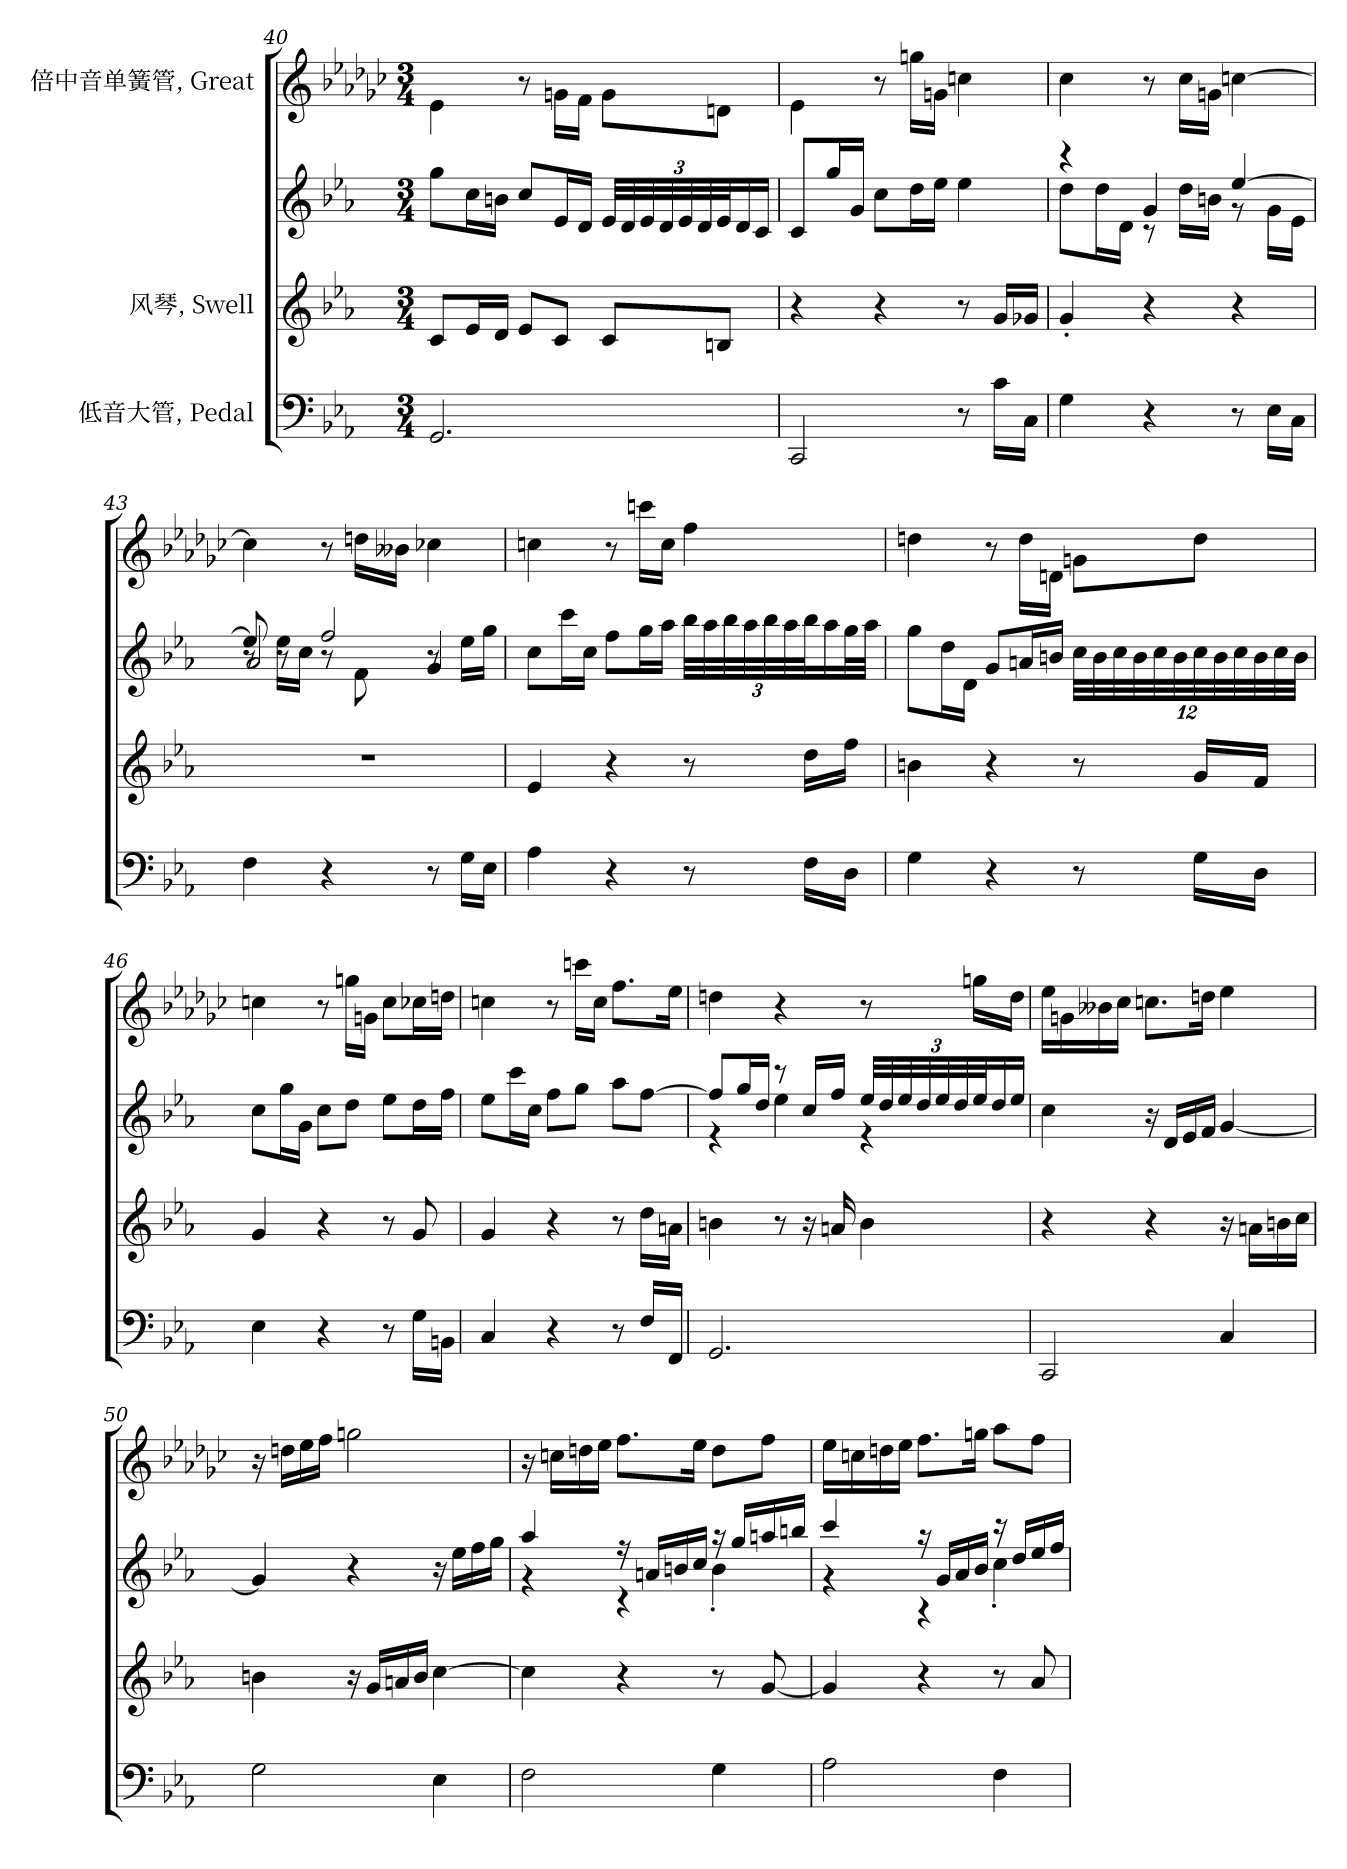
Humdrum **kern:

**kern	**kern	**kern	**kern
*part3	*part2	*part2	*part1
*staff4	*staff3	*staff2	*staff1
*I"低音大管, Pedal	*I"风琴, Swell	*	*I"倍中音单簧管, Great
*clefF4	*clefG2	*clefG2	*clefG2
*ITrd7c12	*	*	*ITrd12c21
*k[b-e-a-]	*k[b-e-a-]	*k[b-e-a-]	*k[b-e-a-d-g-c-]
*M3/4	*M3/4	*M3/4	*M3/4
=40	=40	=40	=40
2.GGG/	8c/L	8gg\L	4E-\
.	16e-/L	16cc\L	.
.	16d/JJ	16bn\JJ	.
.	8e-/L	8cc/L	8r
.	8c/J	16e-/L	16Gn\LL
.	.	16d/JJ	16F\JJ
*	*	*Xbrackettup	*
.	8c/L	48e-/LLL	8G\L
.	.	48d/	.
.	.	48e-/	.
.	.	48d/	.
.	.	48e-/	.
.	.	48d/	.
.	8Bn/J	48e-/J	8Dn\J
.	.	24d/	.
.	.	16c/JJ	.
!!LO:LB:g=z
=41	=41	=41	=41
2CCC/	4r	8c/L	4E-\
.	.	16gg/L	.
.	.	16g/JJ	.
.	4r	8cc\L	8r
.	.	16dd\L	16gn\LL
.	.	16ee-\JJ	16Gn\JJ
8r	8r	4ee-\	4cn\
16C\LL	16g/LL	.	.
16CC\JJ	16g-X/JJ	.	.
=42	=42	=42	=42
*	*	*^	*
4GG\	4g'/	4r	8dd\L	4c-\
.	.	.	16dd\L	.
.	.	.	16d\JJ	.
4r	4r	4g/	8r	8r
.	.	.	16dd\LL	16c-\LL
.	.	.	16bn\JJ	16Gn\JJ
8r	4r	[4ee-/	8r	[4cn\
16EE-\LL	.	.	16g\LL	.
16CC\JJ	.	.	16e-\JJ	.
=43	=43	=43	=43	=43
*	*	*	*^	*
4FF\	2.r	8ee-/]	8r	2a-/	4c\]
.	.	8r	16ee-\LL	.	.
.	.	.	16cc\JJ	.	.
4r	.	2ff/	8r	.	8r
.	.	.	8f\	.	16dn\LL
.	.	.	.	.	16B--X\JJ
8r	.	.	8r	4g/	4c-X\
16GG\LL	.	.	16ee-\LL	.	.
16EE-\JJ	.	.	16gg\JJ	.	.
*	*	*v	*v	*v	*
!!LO:LB:g=z
=44	=44	=44	=44
4AA-\	4e-/	8cc\L	4cn\
.	.	16ccc\L	.
.	.	16cc\JJ	.
4r	4r	8ff\L	8r
.	.	16gg\L	16ccn\LL
.	.	16aa-\JJ	16c\JJ
8r	8r	48bb-\LLL	4f\
.	.	48aa-\	.
.	.	48bb-\	.
.	.	48aa-\	.
.	.	48bb-\	.
.	.	48aa-\	.
16FF\LL	16dd\LL	48bb-\J	.
.	.	24aa-\	.
16DD\JJ	16ff\JJ	32gg\L	.
.	.	32aa-\JJJ	.
=45	=45	=45	=45
4GG\	4bn\	8gg\L	4dn\
.	.	16dd\L	.
.	.	16d\JJ	.
4r	4r	8g/L	8r
.	.	16an/L	16d\LL
.	.	16bn/JJ	16Dn\JJ
8r	8r	48cc\LLL	8Gn\L
.	.	48b\	.
.	.	48cc\	.
.	.	48b\	.
.	.	48cc\	.
.	.	48b\	.
16GG\LL	16g/LL	48cc\	8d\J
.	.	48b\	.
.	.	48cc\	.
16DD\JJ	16f/JJ	48b\	.
.	.	48cc\	.
.	.	48b\JJJ	.
!!LO:PB:g=z
=46	=46	=46	=46
4EE-\	4g/	8cc\L	4cn\
.	.	16gg\L	.
.	.	16g\JJ	.
4r	4r	8cc\L	8r
.	.	8dd\J	16gn\LL
.	.	.	16Gn\JJ
8r	8r	8ee-\L	8c\L
16GG\LL	8g/	16dd\L	16c-X\L
16BBBn\JJ	.	16ff\JJ	16dn\JJ
=47	=47	=47	=47
4CC/	4g/	8ee-\L	4cn\
.	.	16ccc\L	.
.	.	16cc\JJ	.
4r	4r	8ff\L	8r
.	.	8gg\J	16ccn\LL
.	.	.	16c\JJ
8r	8r	8aa-\L	8.f\L
16FF/LL	16dd\LL	[8ff\J	.
16FFF/JJ	16an\JJ	.	16e-\Jk
=48	=48	=48	=48
*	*	*^	*
2.GGG/	4bn\	8ff/L]	4r	4dn\
.	.	16gg/L	.	.
.	.	16dd/JJ	.	.
.	8r	8r	4ee-\	4r
.	16r	16cc/LL	.	.
.	16an/	16ff/JJ	.	.
.	4b\	48ee-/LLL	4r	8r
.	.	48dd/	.	.
.	.	48ee-/	.	.
.	.	48dd/	.	.
.	.	48ee-/	.	.
.	.	48dd/	.	.
.	.	48ee-/J	.	16gn\LL
.	.	24dd/	.	.
.	.	16ee-/JJ	.	16d\JJ
*	*	*v	*v	*
!!LO:LB:g=z
=49	=49	=49	=49
2CCC/	4r	4cc\	16e-\LL
.	.	.	16Gn\
.	.	.	16B--X\
.	.	.	16c-\JJ
.	4r	16r	8.cn\L
.	.	16d/LL	.
.	.	16e-/	.
.	.	16f/JJ	16dn\Jk
4CC/	16r	[4g/	4e-\
.	16an\LL	.	.
.	16bn\	.	.
.	16cc\JJ	.	.
=50	=50	=50	=50
2GG\	4bn\	4g/]	16r
.	.	.	16dn\LL
.	.	.	16e-\
.	.	.	16f\JJ
.	16r	4r	2gn\
.	16g/LL	.	.
.	16an/	.	.
.	16b/JJ	.	.
4EE-\	[4cc\	16r	.
.	.	16ee-\LL	.
.	.	16ff\	.
.	.	16gg\JJ	.
!!LO:LB:g=z
=51	=51	=51	=51
*	*	*^	*
2FF\	4cc\]	4aa-/	4r	16r
.	.	.	.	16cn\LL
.	.	.	.	16dn\
.	.	.	.	16e-\JJ
.	4r	16r	4r	8.f\L
.	.	16an/LL	.	.
.	.	16bn/	.	.
.	.	16cc/JJ	.	16e-\Jk
4GG\	8r	16r	4b'\	8d\L
.	.	16gg/LL	.	.
.	[8g/	16aan/	.	8f\J
.	.	16bbn/JJ	.	.
=52	=52	=52	=52	=52
2AA-\	4g/]	4ccc/	4r	16e-\LL
.	.	.	.	16cn\
.	.	.	.	16dn\
.	.	.	.	16e-\JJ
.	4r	16r	4r	8.f\L
.	.	16g/LL	.	.
.	.	16a-/	.	.
.	.	16b-/JJ	.	16gn\Jk
4FF\	8r	16r	4cc'\	8a-\L
.	.	16dd/LL	.	.
.	8a-/	16ee-/	.	8f\J
.	.	16ff/JJ	.	.
*	*	*v	*v	*
=	=	=	=
*-	*-	*-	*-
